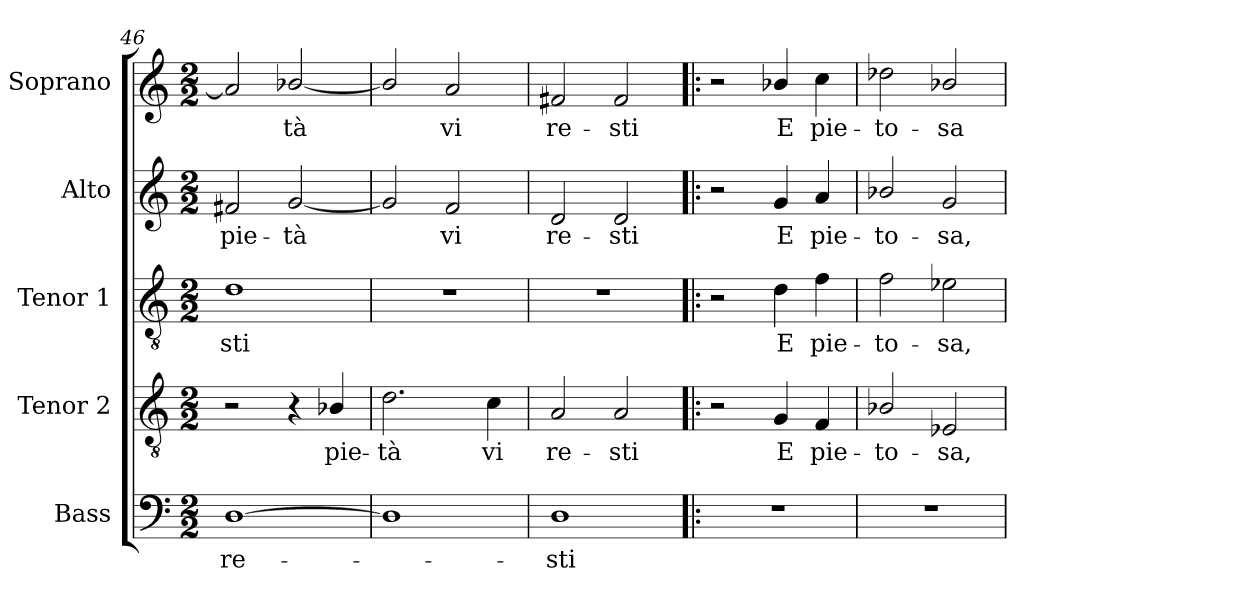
**kern	**text	**kern	**text	**kern	**text	**kern	**text	**kern	**text
*part5	*part5	*part4	*part4	*part3	*part3	*part2	*part2	*part1	*part1
*staff5	*staff5	*staff4	*staff4	*staff3	*staff3	*staff2	*staff2	*staff1	*staff1
*I"Bass	*	*I"Tenor 2	*	*I"Tenor 1	*	*I"Alto	*	*I"Soprano	*
*I'B	*	*I'T2	*	*I'T1	*	*I'A	*	*I'S	*
*clefF4	*	*clefGv2	*	*clefGv2	*	*clefG2	*	*clefG2	*
*	*	*ITrd7c12	*	*ITrd7c12	*	*	*	*	*
*k[]	*	*k[]	*	*k[]	*	*k[]	*	*k[]	*
*C:	*	*C:	*	*C:	*	*C:	*	*C:	*
*M2/2	*	*M2/2	*	*M2/2	*	*M2/2	*	*M2/2	*
=46	=46	=46	=46	=46	=46	=46	=46	=46	=46
!	!LO:LY:b:color=#000000	!	!	!	!	!	!	!	!
!	!	!	!	!	!LO:LY:b:color=#000000	!	!	!	!
!	!	!	!	!	!	!	!LO:LY:b:color=#000000	!	!
[1Di	re-	2r	.	1Di	-sti	2f#Xi/	pie-	2ai/]	.
!	!	!	!	!	!	!	!LO:LY:b:color=#000000	!	!
!	!	!	!	!	!	!	!	!	!LO:LY:b:color=#000000
.	.	4r	.	.	.	[2gi/	-tà	[2b-Xi/	-tà
!	!	!	!LO:LY:b:color=#000000	!	!	!	!	!	!
.	.	4BB-Xi/	pie-	.	.	.	.	.	.
=47	=47	=47	=47	=47	=47	=47	=47	=47	=47
!	!	!	!LO:LY:b:color=#000000	!	!	!	!	!	!
1Di]	.	2.Di\	-tà	1r	.	2gi/]	.	2b-i/]	.
!	!	!	!	!	!	!	!LO:LY:b:color=#000000	!	!
!	!	!	!	!	!	!	!	!	!LO:LY:b:color=#000000
.	.	.	.	.	.	2fi/	vi	2ai/	vi
!	!	!	!LO:LY:b:color=#000000	!	!	!	!	!	!
.	.	4Ci\	vi	.	.	.	.	.	.
=48	=48	=48	=48	=48	=48	=48	=48	=48	=48
!	!LO:LY:b:color=#000000	!	!	!	!	!	!	!	!
!	!	!	!LO:LY:b:color=#000000	!	!	!	!	!	!
!	!	!	!	!	!	!	!LO:LY:b:color=#000000	!	!
!	!	!	!	!	!	!	!	!	!LO:LY:b:color=#000000
1Di	-sti	2AAi/	re-	1r	.	2di/	re-	2f#Xi/	re-
!	!	!	!LO:LY:b:color=#000000	!	!	!	!	!	!
!	!	!	!	!	!	!	!LO:LY:b:color=#000000	!	!
!	!	!	!	!	!	!	!	!	!LO:LY:b:color=#000000
.	.	2AAi/	-sti	.	.	2di/	-sti	2f#i/	-sti
!!LO:PB:g=z
=49!|:	=49!|:	=49!|:	=49!|:	=49!|:	=49!|:	=49!|:	=49!|:	=49!|:	=49!|:
1r	.	2r	.	2r	.	2r	.	2r	.
!	!	!	!LO:LY:b:color=#000000	!	!	!	!	!	!
!	!	!	!	!	!LO:LY:b:color=#000000	!	!	!	!
!	!	!	!	!	!	!	!LO:LY:b:color=#000000	!	!
!	!	!	!	!	!	!	!	!	!LO:LY:b:color=#000000
.	.	4GGi/	E	4Di\	E	4gi/	E	4b-Xi/	E
!	!	!	!LO:LY:b:color=#000000	!	!	!	!	!	!
!	!	!	!	!	!LO:LY:b:color=#000000	!	!	!	!
!	!	!	!	!	!	!	!LO:LY:b:color=#000000	!	!
!	!	!	!	!	!	!	!	!	!LO:LY:b:color=#000000
.	.	4FFi/	pie-	4Fi\	pie-	4ai/	pie-	4cci\	pie-
=50	=50	=50	=50	=50	=50	=50	=50	=50	=50
!	!	!	!LO:LY:b:color=#000000	!	!	!	!	!	!
!	!	!	!	!	!LO:LY:b:color=#000000	!	!	!	!
!	!	!	!	!	!	!	!LO:LY:b:color=#000000	!	!
!	!	!	!	!	!	!	!	!	!LO:LY:b:color=#000000
1r	.	2BB-Xi/	-to-	2Fi\	-to-	2b-Xi/	-to-	2dd-Xi\	-to-
!	!	!	!LO:LY:b:color=#000000	!	!	!	!	!	!
!	!	!	!	!	!LO:LY:b:color=#000000	!	!	!	!
!	!	!	!	!	!	!	!LO:LY:b:color=#000000	!	!
!	!	!	!	!	!	!	!	!	!LO:LY:b:color=#000000
.	.	2EE-Xi/	-sa,	2E-Xi\	-sa,	2gi/	-sa,	2b-Xi/	-sa
=	=	=	=	=	=	=	=	=	=
*-	*-	*-	*-	*-	*-	*-	*-	*-	*-
